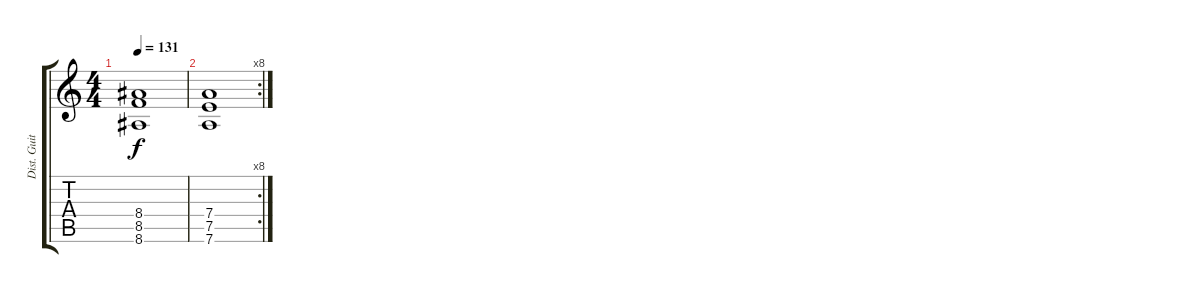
\track ("Dist. Guitar" "Dist. Guit") {instrument overdrivenguitar}
\staff {score tabs}
\tuning (E4 B3 G3 D3 A2 D2) {hide}
\ts (4 4)
\tempo 131
\clef g2
\ks c
(8.4 8.5 8.6).1{dy f} |
\rc 8
(7.4 7.5 7.6).1
